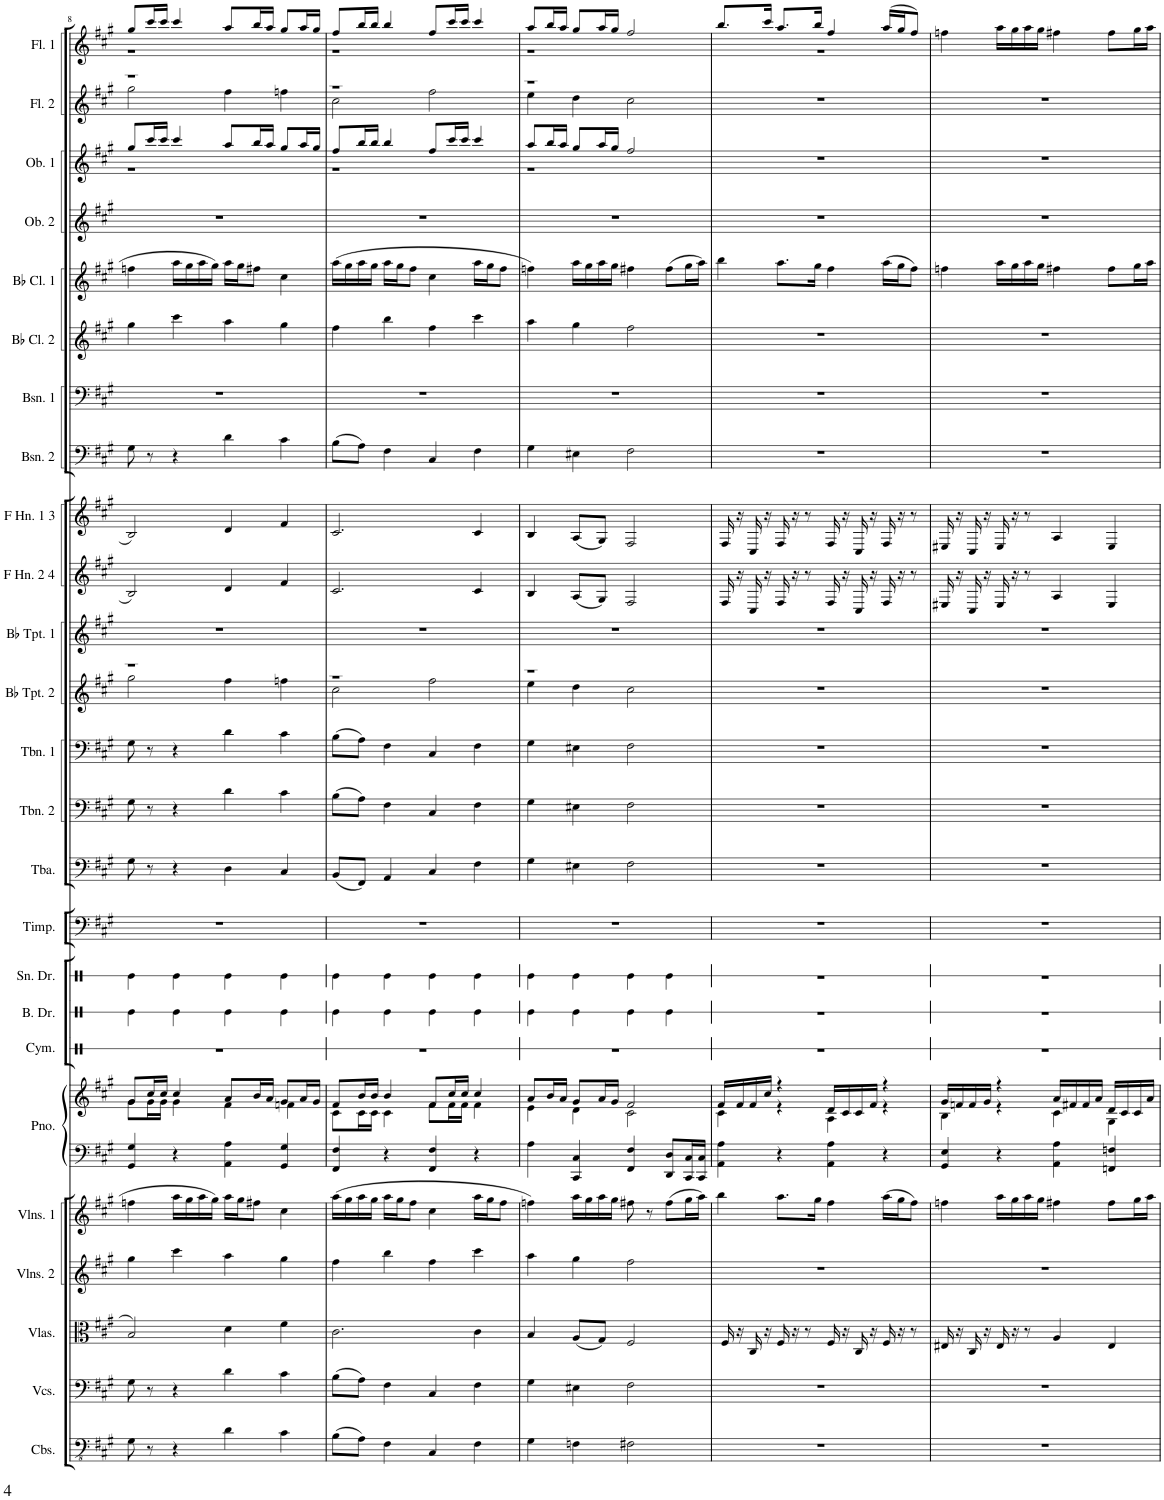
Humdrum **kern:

**kern	**kern	**kern	**kern	**kern	**kern	**kern	**kern	**kern	**kern	**kern	**kern	**kern	**kern	**kern	**kern	**kern	**kern	**kern	**kern	**kern	**kern	**kern	**kern	**kern	**kern
*part25	*part24	*part23	*part22	*part21	*part20	*part20	*part19	*part18	*part17	*part16	*part15	*part14	*part13	*part12	*part11	*part10	*part9	*part8	*part7	*part6	*part5	*part4	*part3	*part2	*part1
*staff26	*staff25	*staff24	*staff23	*staff22	*staff21	*staff20	*staff19	*staff18	*staff17	*staff16	*staff15	*staff14	*staff13	*staff12	*staff11	*staff10	*staff9	*staff8	*staff7	*staff6	*staff5	*staff4	*staff3	*staff2	*staff1
*I"Contrabasses	*I"Violoncellos	*I"Violas	*I"Violins 2	*I"Violins 1	*I"Piano	*	*I"Cymbal	*I"Bass Drum	*I"Snare Drum	*I"Timpani	*I"Tuba	*I"Trombone 2	*I"Trombone 1	*I"Bb Trumpet 2	*I"Bb Trumpet 1	*I"F Horn 2 &amp; 4	*I"F Horn 1 &amp; 3	*I"Bassoon 2	*I"Bassoon 1	*I"Bb Clarinet 2	*I"Bb Clarinet 1	*I"Oboe 2	*I"Oboe 1	*I"Flute 2	*I"Flute 1
*I'Cbs.	*I'Vcs.	*I'Vlas.	*I'Vlns. 2	*I'Vlns. 1	*I'Pno.	*	*I'Cym.	*I'B. Dr.	*I'Sn. Dr.	*I'Timp.	*I'Tba.	*I'Tbn. 2	*I'Tbn. 1	*I'Bb Tpt. 2	*I'Bb Tpt. 1	*I'F Hn. 2 4	*I'F Hn. 1 3	*I'Bsn. 2	*I'Bsn. 1	*I'Bb Cl. 2	*I'Bb Cl. 1	*I'Ob. 2	*I'Ob. 1	*I'Fl. 2	*I'Fl. 1
!!LO:PB:g=z
*clefFv4	*clefF4	*clefC3	*clefG2	*clefG2	*clefF4	*clefG2	*clefX	*clefX	*clefX	*clefF4	*clefF4	*clefF4	*clefF4	*clefG2	*clefG2	*clefG2	*clefG2	*clefF4	*clefF4	*clefG2	*clefG2	*clefG2	*clefG2	*clefG2	*clefG2
*	*	*	*	*	*	*	*	*	*	*	*	*	*	*Trd1c2	*Trd1c2	*Trd4c7	*Trd4c7	*	*	*Trd1c2	*Trd1c2	*	*	*	*
*k[f#c#g#]	*k[f#c#g#]	*k[f#c#g#]	*k[f#c#g#]	*k[f#c#g#]	*k[f#c#g#]	*k[f#c#g#]	*k[]	*k[]	*k[]	*k[f#c#g#]	*k[f#c#g#]	*k[f#c#g#]	*k[f#c#g#]	*k[f#c#g#]	*k[f#c#g#]	*k[f#c#g#]	*k[f#c#g#]	*k[f#c#g#]	*k[f#c#g#]	*k[f#c#g#]	*k[f#c#g#]	*k[f#c#g#]	*k[f#c#g#]	*k[f#c#g#]	*k[f#c#g#]
*M4/4	*M4/4	*M4/4	*M4/4	*M4/4	*M4/4	*M4/4	*M4/4	*M4/4	*M4/4	*M4/4	*M4/4	*M4/4	*M4/4	*M4/4	*M4/4	*M4/4	*M4/4	*M4/4	*M4/4	*M4/4	*M4/4	*M4/4	*M4/4	*M4/4	*M4/4
=8	=8	=8	=8	=8	=8	=8	=8	=8	=8	=8	=8	=8	=8	=8	=8	=8	=8	=8	=8	=8	=8	=8	=8	=8	=8
*	*	*	*	*	*	*^	*	*	*	*	*	*	*	*^	*	*	*	*	*	*	*	*	*^	*^	*^
8GG#\	8G#\	2B/	4gg#\	4ffn\	4GG#/ 4G#/	8g#/L	8g#\L	1r	4Re\	4Re\	1r	8G#\	8G#\	8G#\	1r	2gg#\	1r	2B/	2B/	8G#\	1r	4gg#\	4ffn\	1r	8gg#/L	1r	1r	2gg#\	8gg#/L	1r
8r	8r	.	.	.	.	16cc#/L	16g#\L	.	.	.	.	8r	8r	8r	.	.	.	.	.	8r	.	.	.	.	16ccc#/L	.	.	.	16ccc#/L	.
.	.	.	.	.	.	16cc#/JJ	16g#\JJ	.	.	.	.	.	.	.	.	.	.	.	.	.	.	.	.	.	16ccc#/JJ	.	.	.	16ccc#/JJ	.
4r	4r	.	4ccc#\	16aa\LL	4r	4cc#/	4g#\	.	4Re\	4Re\	.	4r	4r	4r	.	.	.	.	.	4r	.	4ccc#\	16aa\LL	.	4ccc#/	.	.	.	4ccc#/	.
.	.	.	.	16gg#\	.	.	.	.	.	.	.	.	.	.	.	.	.	.	.	.	.	.	16gg#\	.	.	.	.	.	.	.
.	.	.	.	16aa\	.	.	.	.	.	.	.	.	.	.	.	.	.	.	.	.	.	.	16aa\	.	.	.	.	.	.	.
.	.	.	.	16gg#\JJ	.	.	.	.	.	.	.	.	.	.	.	.	.	.	.	.	.	.	16gg#\JJ	.	.	.	.	.	.	.
4D\	4d\	4d\	4aa\	16aa\LL	4AA\ 4A\	8a/L	4f#\	.	4Re\	4Re\	.	4D\	4d\	4d\	.	4ff#\	.	4d/	4d/	4d\	.	4aa\	16aa\LL	.	8aa/L	.	.	4ff#\	8aa/L	.
.	.	.	.	16gg#\J	.	.	.	.	.	.	.	.	.	.	.	.	.	.	.	.	.	.	16gg#\J	.	.	.	.	.	.	.
.	.	.	.	8ff#X\J	.	16b/L	.	.	.	.	.	.	.	.	.	.	.	.	.	.	.	.	8ff#X\J	.	16bb/L	.	.	.	16bb/L	.
.	.	.	.	.	.	16a/JJ	.	.	.	.	.	.	.	.	.	.	.	.	.	.	.	.	.	.	16aa/JJ	.	.	.	16aa/JJ	.
4C#\	4c#\	4f#\	4gg#\	4cc#\	4GG#/ 4G#/	8g#/L	4fn\	.	4Re\	4Re\	.	4C#/	4c#\	4c#\	.	4ffn\	.	4f#/	4f#/	4c#\	.	4gg#\	4cc#\	.	8gg#/L	.	.	4ffn\	8gg#/L	.
.	.	.	.	.	.	16a/L	.	.	.	.	.	.	.	.	.	.	.	.	.	.	.	.	.	.	16aa/L	.	.	.	16aa/L	.
.	.	.	.	.	.	16g#/JJ	.	.	.	.	.	.	.	.	.	.	.	.	.	.	.	.	.	.	16gg#/JJ	.	.	.	16gg#/JJ	.
=9	=9	=9	=9	=9	=9	=9	=9	=9	=9	=9	=9	=9	=9	=9	=9	=9	=9	=9	=9	=9	=9	=9	=9	=9	=9	=9	=9	=9	=9	=9
(8BB\L	(8B\L	2.c#\	4ff#\	(>16aa\LL	4FF#/ 4F#/	8f#/L	8c#\L	1r	4Re\	4Re\	1r	(8BB/L	(8B\L	(8B\L	1r	2cc#\	1r	2.c#/	2.c#/	(8B\L	1r	4ff#\	(>16aa\LL	1r	8ff#/L	1r	1r	2cc#\	8ff#/L	1r
.	.	.	.	16gg#\	.	.	.	.	.	.	.	.	.	.	.	.	.	.	.	.	.	.	16gg#\	.	.	.	.	.	.	.
8AA\J)	8A\J)	.	.	16aa\	.	16b/L	16c#\L	.	.	.	.	8FF#/J)	8A\J)	8A\J)	.	.	.	.	.	8A\J)	.	.	16aa\	.	16bb/L	.	.	.	16bb/L	.
.	.	.	.	16gg#\JJ	.	16b/JJ	16c#\JJ	.	.	.	.	.	.	.	.	.	.	.	.	.	.	.	16gg#\JJ	.	16bb/JJ	.	.	.	16bb/JJ	.
4FF#\	4F#\	.	4bb\	16aa\LL	4r	4b/	4c#\	.	4Re\	4Re\	.	4AA/	4F#\	4F#\	.	.	.	.	.	4F#\	.	4bb\	16aa\LL	.	4bb/	.	.	.	4bb/	.
.	.	.	.	16gg#\J	.	.	.	.	.	.	.	.	.	.	.	.	.	.	.	.	.	.	16gg#\J	.	.	.	.	.	.	.
.	.	.	.	8ff#\J	.	.	.	.	.	.	.	.	.	.	.	.	.	.	.	.	.	.	8ff#\J	.	.	.	.	.	.	.
4CC#/	4C#/	.	4ff#\	4cc#\	4FF#/ 4F#/	8f#/L	8f#\L	.	4Re\	4Re\	.	4C#/	4C#/	4C#/	.	2ff#\	.	.	.	4C#/	.	4ff#\	4cc#\	.	8ff#/L	.	.	2ff#\	8ff#/L	.
.	.	.	.	.	.	16cc#/L	16f#\L	.	.	.	.	.	.	.	.	.	.	.	.	.	.	.	.	.	16ccc#/L	.	.	.	16ccc#/L	.
.	.	.	.	.	.	16cc#/JJ	16f#\JJ	.	.	.	.	.	.	.	.	.	.	.	.	.	.	.	.	.	16ccc#/JJ	.	.	.	16ccc#/JJ	.
4FF#\	4F#\	4c#\	4ccc#\	16aa\LL	4r	4cc#/	4f#\	.	4Re\	4Re\	.	4F#\	4F#\	4F#\	.	.	.	4c#/	4c#/	4F#\	.	4ccc#\	16aa\LL	.	4ccc#/	.	.	.	4ccc#/	.
.	.	.	.	16gg#\J	.	.	.	.	.	.	.	.	.	.	.	.	.	.	.	.	.	.	16gg#\J	.	.	.	.	.	.	.
.	.	.	.	8ff#\J	.	.	.	.	.	.	.	.	.	.	.	.	.	.	.	.	.	.	8ff#\J	.	.	.	.	.	.	.
=10	=10	=10	=10	=10	=10	=10	=10	=10	=10	=10	=10	=10	=10	=10	=10	=10	=10	=10	=10	=10	=10	=10	=10	=10	=10	=10	=10	=10	=10	=10
4GG#\	4G#\	4B/	4aa\	4ffn\)	4AA\ 4A\	8a/L	4e\	1r	4Re\	4Re\	1r	4G#\	4G#\	4G#\	1r	4ee\	1r	4B/	4B/	4G#\	1r	4aa\	4ffn\)	1r	8aa/L	1r	1r	4ee\	8aa/L	1r
.	.	.	.	.	.	16b/L	.	.	.	.	.	.	.	.	.	.	.	.	.	.	.	.	.	.	16bb/L	.	.	.	16bb/L	.
.	.	.	.	.	.	16a/JJ	.	.	.	.	.	.	.	.	.	.	.	.	.	.	.	.	.	.	16aa/JJ	.	.	.	16aa/JJ	.
4FFn\	4E#X\	(8A/L	4gg#\	16aa\LL	4CC#/ 4C#/	8g#/L	4d\	.	4Re\	4Re\	.	4E#X\	4E#X\	4E#X\	.	4dd\	.	(8A/L	(8A/L	4E#X\	.	4gg#\	16aa\LL	.	8gg#/L	.	.	4dd\	8gg#/L	.
.	.	.	.	16gg#\	.	.	.	.	.	.	.	.	.	.	.	.	.	.	.	.	.	.	16gg#\	.	.	.	.	.	.	.
.	.	8G#/J)	.	16aa\	.	16a/L	.	.	.	.	.	.	.	.	.	.	.	8G#/J)	8G#/J)	.	.	.	16aa\	.	16aa/L	.	.	.	16aa/L	.
.	.	.	.	16gg#\JJ	.	16g#/JJ	.	.	.	.	.	.	.	.	.	.	.	.	.	.	.	.	16gg#\JJ	.	16gg#/JJ	.	.	.	16gg#/JJ	.
2FF#X\	2F#\	2F#/	2ff#\	8ff#X\	4FF#/ 4F#/	2f#/	2c#\	.	4Re\	4Re\	.	2F#\	2F#\	2F#\	.	2cc#\	.	2F#/	2F#/	2F#\	.	2ff#\	4ff#X\	.	2ff#/	.	.	2cc#\	2ff#/	.
.	.	.	.	8r	.	.	.	.	.	.	.	.	.	.	.	.	.	.	.	.	.	.	.	.	.	.	.	.	.	.
.	.	.	.	(>8ff#\L	8DD/ 8D/L	.	.	.	4Re\	4Re\	.	.	.	.	.	.	.	.	.	.	.	.	(>8ff#\L	.	.	.	.	.	.	.
.	.	.	.	16gg#\L	16CC#/ 16C#/L	.	.	.	.	.	.	.	.	.	.	.	.	.	.	.	.	.	16gg#\L	.	.	.	.	.	.	.
.	.	.	.	16aa\JJ)	16CC#/ 16C#/JJ	.	.	.	.	.	.	.	.	.	.	.	.	.	.	.	.	.	16aa\JJ)	.	.	.	.	.	.	.
*	*	*	*	*	*	*	*	*	*	*	*	*	*	*	*	*	*	*	*	*	*	*	*	*	*v	*v	*	*	*	*
*	*	*	*	*	*	*	*	*	*	*	*	*	*	*	*v	*v	*	*	*	*	*	*	*	*	*	*v	*v	*	*
=11	=11	=11	=11	=11	=11	=11	=11	=11	=11	=11	=11	=11	=11	=11	=11	=11	=11	=11	=11	=11	=11	=11	=11	=11	=11	=11	=11
1r	1r	16F#/	1r	4bb\	4AA\ 4A\	16f#/LL	4c#\	1r	1r	1r	1r	1r	1r	1r	1r	1r	16F#/	16F#/	1r	1r	1r	4bb\	1r	1r	1r	8.bb/L	1r
.	.	16r	.	.	.	16f#/	.	.	.	.	.	.	.	.	.	.	16r	16r	.	.	.	.	.	.	.	.	.
.	.	16C#/	.	.	.	16f#/	.	.	.	.	.	.	.	.	.	.	16C#/	16C#/	.	.	.	.	.	.	.	.	.
.	.	16r	.	.	.	16cc#/JJ	.	.	.	.	.	.	.	.	.	.	16r	16r	.	.	.	.	.	.	.	16ccc#/Jk	.
.	.	16F#/	.	8.aa\L	4r	4r	4r	.	.	.	.	.	.	.	.	.	16F#/	16F#/	.	.	.	8.aa\L	.	.	.	8.aa/L	.
.	.	16r	.	.	.	.	.	.	.	.	.	.	.	.	.	.	16r	16r	.	.	.	.	.	.	.	.	.
.	.	8r	.	.	.	.	.	.	.	.	.	.	.	.	.	.	8r	8r	.	.	.	.	.	.	.	.	.
.	.	.	.	16gg#\Jk	.	.	.	.	.	.	.	.	.	.	.	.	.	.	.	.	.	16gg#\Jk	.	.	.	16bb/Jk	.
.	.	16F#/	.	4ff#\	4AA\ 4A\	16d/LL	4A\	.	.	.	.	.	.	.	.	.	16F#/	16F#/	.	.	.	4ff#\	.	.	.	4ff#/	.
.	.	16r	.	.	.	16c#/	.	.	.	.	.	.	.	.	.	.	16r	16r	.	.	.	.	.	.	.	.	.
.	.	16C#/	.	.	.	16c#/	.	.	.	.	.	.	.	.	.	.	16C#/	16C#/	.	.	.	.	.	.	.	.	.
.	.	16r	.	.	.	16f#/JJ	.	.	.	.	.	.	.	.	.	.	16r	16r	.	.	.	.	.	.	.	.	.
.	.	16F#/	.	(16aa\LL	4r	4r	4r	.	.	.	.	.	.	.	.	.	16F#/	16F#/	.	.	.	(16aa\LL	.	.	.	(16aa/LL	.
.	.	16r	.	16gg#\J	.	.	.	.	.	.	.	.	.	.	.	.	16r	16r	.	.	.	16gg#\J	.	.	.	16gg#/J	.
.	.	8r	.	8ff#\J)	.	.	.	.	.	.	.	.	.	.	.	.	8r	8r	.	.	.	8ff#\J)	.	.	.	8ff#/J)	.
*	*	*	*	*	*	*	*	*	*	*	*	*	*	*	*	*	*	*	*	*	*	*	*	*	*	*v	*v
=12	=12	=12	=12	=12	=12	=12	=12	=12	=12	=12	=12	=12	=12	=12	=12	=12	=12	=12	=12	=12	=12	=12	=12	=12	=12	=12
1r	1r	16E#X/	1r	4ffn\	4GG#/ 4E/	16g#/LL	4B\	1r	1r	1r	1r	1r	1r	1r	1r	1r	16E#X/	16E#X/	1r	1r	1r	4ffn\	1r	1r	1r	4ffn\
.	.	16r	.	.	.	16fn/	.	.	.	.	.	.	.	.	.	.	16r	16r	.	.	.	.	.	.	.	.
.	.	16C#/	.	.	.	16f/	.	.	.	.	.	.	.	.	.	.	16C#/	16C#/	.	.	.	.	.	.	.	.
.	.	16r	.	.	.	16g#/JJ	.	.	.	.	.	.	.	.	.	.	16r	16r	.	.	.	.	.	.	.	.
.	.	16E#/	.	16aa\LL	4r	4r	4r	.	.	.	.	.	.	.	.	.	16E#/	16E#/	.	.	.	16aa\LL	.	.	.	16aa\LL
.	.	16r	.	16gg#\	.	.	.	.	.	.	.	.	.	.	.	.	16r	16r	.	.	.	16gg#\	.	.	.	16gg#\
.	.	8r	.	16aa\	.	.	.	.	.	.	.	.	.	.	.	.	8r	8r	.	.	.	16aa\	.	.	.	16aa\
.	.	.	.	16gg#\JJ	.	.	.	.	.	.	.	.	.	.	.	.	.	.	.	.	.	16gg#\JJ	.	.	.	16gg#\JJ
.	.	4A/	.	4ff#X\	4AA\ 4A\	16a/LL	4c#\	.	.	.	.	.	.	.	.	.	4A/	4A/	.	.	.	4ff#X\	.	.	.	4ff#X\
.	.	.	.	.	.	16f#X/	.	.	.	.	.	.	.	.	.	.	.	.	.	.	.	.	.	.	.	.
.	.	.	.	.	.	16f#/	.	.	.	.	.	.	.	.	.	.	.	.	.	.	.	.	.	.	.	.
.	.	.	.	.	.	16a/JJ	.	.	.	.	.	.	.	.	.	.	.	.	.	.	.	.	.	.	.	.
.	.	4E#/	.	8ff#\L	4FFn/ 4Fn/	16d/LL	4G#\	.	.	.	.	.	.	.	.	.	4E#/	4E#/	.	.	.	8ff#\L	.	.	.	8ff#\L
.	.	.	.	.	.	16c#/	.	.	.	.	.	.	.	.	.	.	.	.	.	.	.	.	.	.	.	.
.	.	.	.	16gg#\L	.	16c#/	.	.	.	.	.	.	.	.	.	.	.	.	.	.	.	16gg#\L	.	.	.	16gg#\L
.	.	.	.	16aa\JJ	.	16a/JJ	.	.	.	.	.	.	.	.	.	.	.	.	.	.	.	16aa\JJ	.	.	.	16aa\JJ
*	*	*	*	*	*	*v	*v	*	*	*	*	*	*	*	*	*	*	*	*	*	*	*	*	*	*	*
=	=	=	=	=	=	=	=	=	=	=	=	=	=	=	=	=	=	=	=	=	=	=	=	=	=
*-	*-	*-	*-	*-	*-	*-	*-	*-	*-	*-	*-	*-	*-	*-	*-	*-	*-	*-	*-	*-	*-	*-	*-	*-	*-
